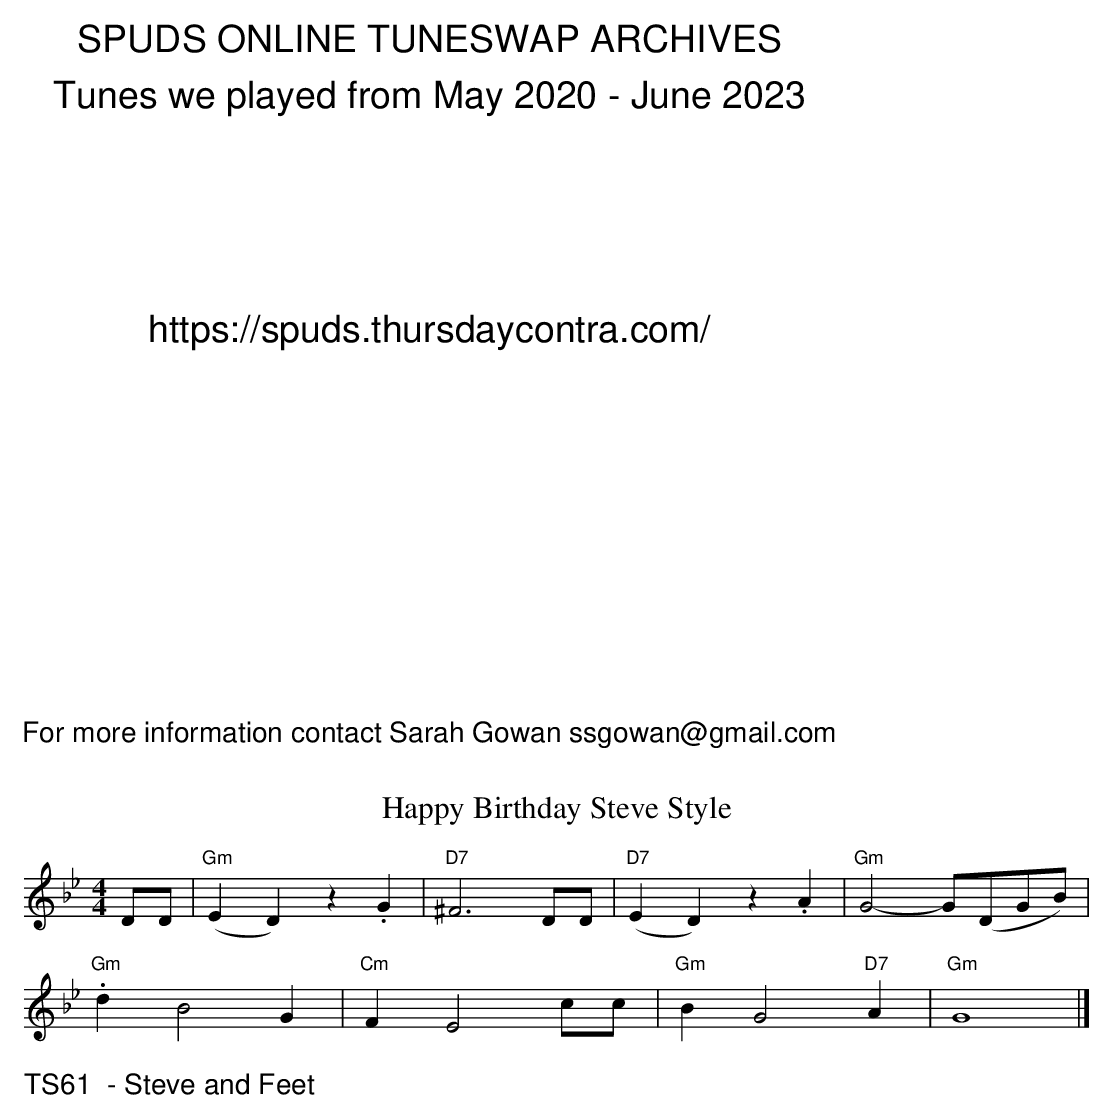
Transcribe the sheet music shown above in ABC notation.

X:1
T:Happy Birthday Steve Style
M:4/4
K:Gm
DD|"Gm"(E2D2)z2.G2|"D7"^F6 DD|"D7"(E2D2)z2.A2|"Gm"G4-G(DGB)|
"Gm".d2B4G2|"Cm"F2E4 cc|"Gm"B2G4"D7"A2|"Gm"G8|]
